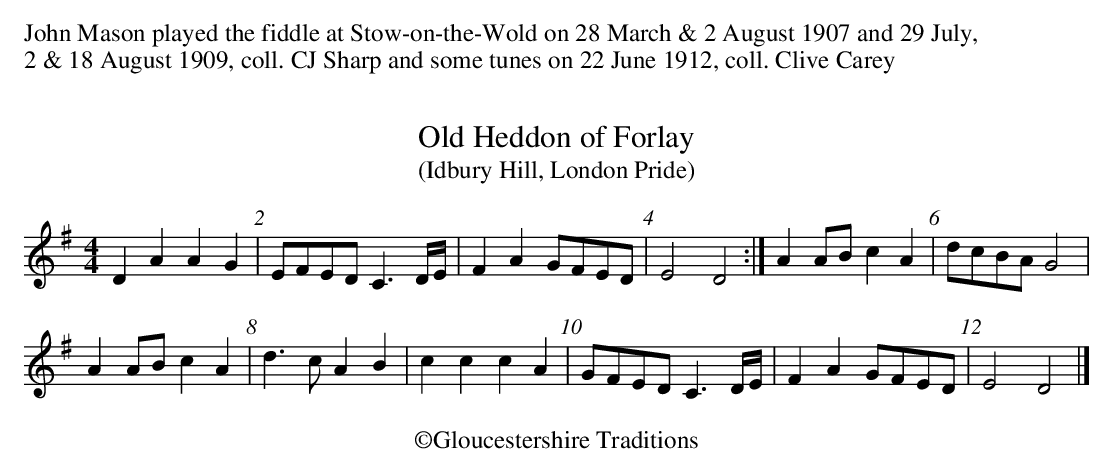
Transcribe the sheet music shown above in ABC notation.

X:1
T:Old Heddon of Forlay
T:(Idbury Hill, London Pride)
M:4/4
L:1/8
K:D mix
D2 A2 A2 G2 | EFED C3 D/E/ | F2 A2 GFED | E4 D4 :| A2 AB c2 A2 | dcBA G4 |
A2 AB c2 A2 | d3 c A2 B2 | c2 c2 c2 A2 | GFED C3 D/E/ | F2 A2 GFED | E4 D4 |]
